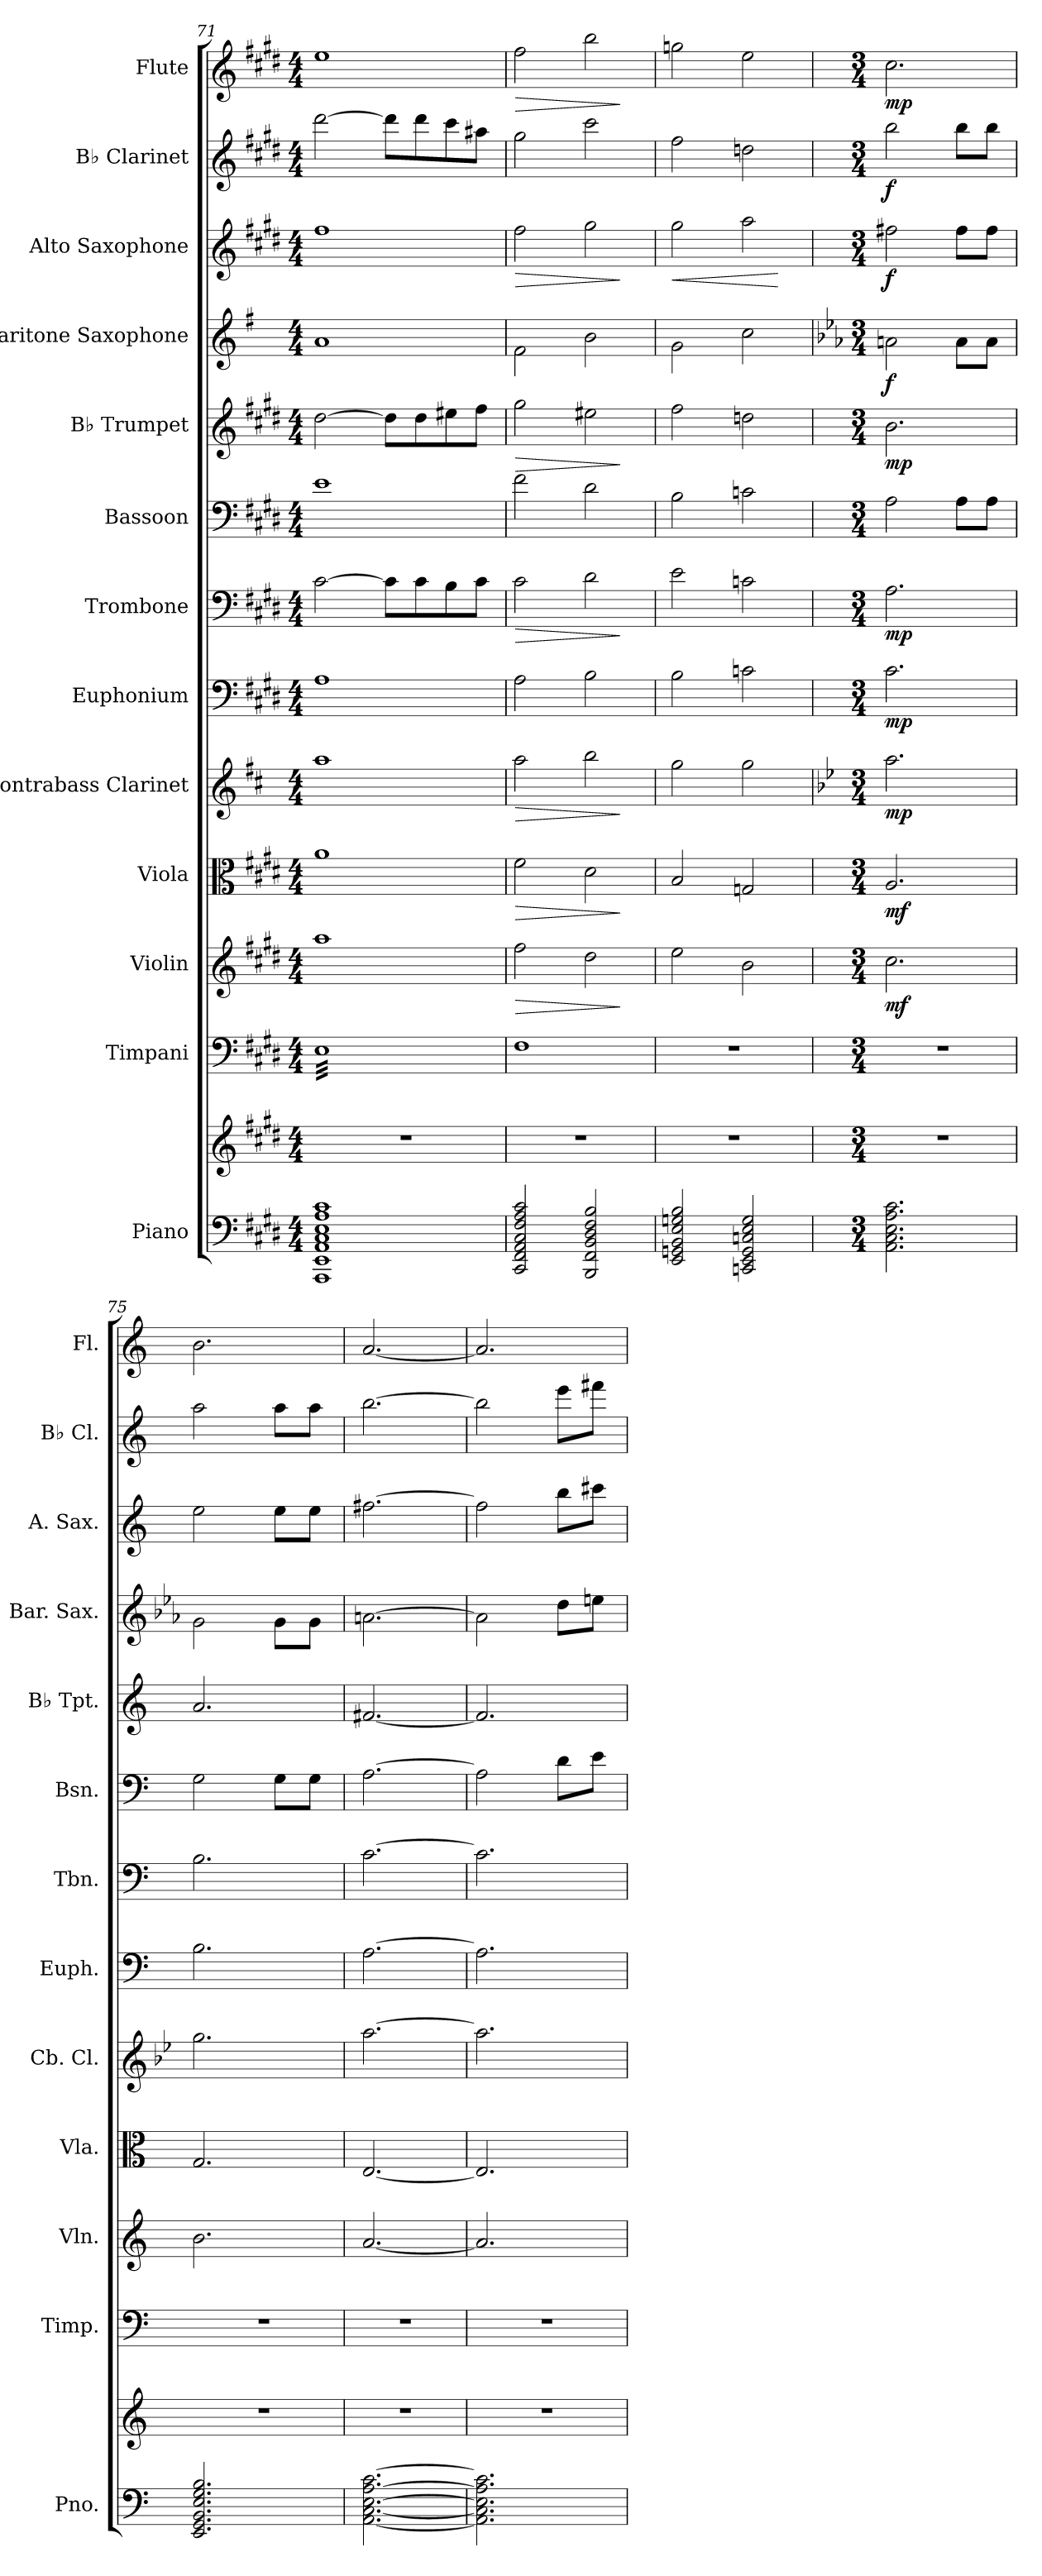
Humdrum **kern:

**kern	**kern	**kern	**kern	**dynam	**kern	**dynam	**kern	**dynam	**kern	**dynam	**kern	**dynam	**kern	**dynam	**kern	**dynam	**kern	**dynam	**kern	**dynam	**kern	**dynam	**kern	**dynam
*part13	*part13	*part12	*part11	*part11	*part10	*part10	*part9	*part9	*part8	*part8	*part7	*part7	*part6	*part6	*part5	*part5	*part4	*part4	*part3	*part3	*part2	*part2	*part1	*part1
*staff14	*staff13	*staff12	*staff11	*staff11	*staff10	*staff10	*staff9	*staff9	*staff8	*staff8	*staff7	*staff7	*staff6	*staff6	*staff5	*staff5	*staff4	*staff4	*staff3	*staff3	*staff2	*staff2	*staff1	*staff1
*I"Piano	*	*I"Timpani	*I"Violin	*	*I"Viola	*	*I"Contrabass Clarinet	*	*I"Euphonium	*	*I"Trombone	*	*I"Bassoon	*	*I"B♭ Trumpet	*	*I"Baritone Saxophone	*	*I"Alto Saxophone	*	*I"B♭ Clarinet	*	*I"Flute	*
*I'Pno.	*	*I'Timp.	*I'Vln.	*	*I'Vla.	*	*I'Cb. Cl.	*	*I'Euph.	*	*I'Tbn.	*	*I'Bsn.	*	*I'B♭ Tpt.	*	*I'Bar. Sax.	*	*I'A. Sax.	*	*I'B♭ Cl.	*	*I'Fl.	*
*clefF4	*clefG2	*clefF4	*clefG2	*	*clefC3	*	*clefG2	*	*clefF4	*	*clefF4	*	*clefF4	*	*clefG2	*	*clefG2	*	*clefG2	*	*clefG2	*	*clefG2	*
*	*	*	*	*	*	*	*ITrd15c26	*	*	*	*	*	*	*	*ITrd1c2	*	*ITrd12c21	*	*ITrd5c9	*	*ITrd1c2	*	*	*
*k[f#c#g#d#]	*k[f#c#g#d#]	*k[f#c#g#d#]	*k[f#c#g#d#]	*	*k[f#c#g#d#]	*	*k[f#c#]	*	*k[f#c#g#d#]	*	*k[f#c#g#d#]	*	*k[f#c#g#d#]	*	*k[f#c#]	*	*k[f#]	*	*k[f#]	*	*k[f#c#]	*	*k[f#c#g#d#]	*
*M4/4	*M4/4	*M4/4	*M4/4	*	*M4/4	*	*M4/4	*	*M4/4	*	*M4/4	*	*M4/4	*	*M4/4	*	*M4/4	*	*M4/4	*	*M4/4	*	*M4/4	*
=71	=71	=71	=71	=71	=71	=71	=71	=71	=71	=71	=71	=71	=71	=71	=71	=71	=71	=71	=71	=71	=71	=71	=71	=71
*	*	*tremolo	*	*	*	*	*	*	*	*	*	*	*	*	*	*	*	*	*	*	*	*	*	*
1AAA 1EE 1AA 1C# 1E 1A 1c#	1r	32ELLL	1aa	.	1a	.	1A	.	1A	.	[2c#\	.	1e	.	[2cc#\	.	1A	.	1a	.	[2ccc#\	.	1ee	.
.	.	32E	.	.	.	.	.	.	.	.	.	.	.	.	.	.	.	.	.	.	.	.	.	.
.	.	32E	.	.	.	.	.	.	.	.	.	.	.	.	.	.	.	.	.	.	.	.	.	.
.	.	32E	.	.	.	.	.	.	.	.	.	.	.	.	.	.	.	.	.	.	.	.	.	.
.	.	32E	.	.	.	.	.	.	.	.	.	.	.	.	.	.	.	.	.	.	.	.	.	.
.	.	32E	.	.	.	.	.	.	.	.	.	.	.	.	.	.	.	.	.	.	.	.	.	.
.	.	32E	.	.	.	.	.	.	.	.	.	.	.	.	.	.	.	.	.	.	.	.	.	.
.	.	32E	.	.	.	.	.	.	.	.	.	.	.	.	.	.	.	.	.	.	.	.	.	.
.	.	32E	.	.	.	.	.	.	.	.	.	.	.	.	.	.	.	.	.	.	.	.	.	.
.	.	32E	.	.	.	.	.	.	.	.	.	.	.	.	.	.	.	.	.	.	.	.	.	.
.	.	32E	.	.	.	.	.	.	.	.	.	.	.	.	.	.	.	.	.	.	.	.	.	.
.	.	32E	.	.	.	.	.	.	.	.	.	.	.	.	.	.	.	.	.	.	.	.	.	.
.	.	32E	.	.	.	.	.	.	.	.	.	.	.	.	.	.	.	.	.	.	.	.	.	.
.	.	32E	.	.	.	.	.	.	.	.	.	.	.	.	.	.	.	.	.	.	.	.	.	.
.	.	32E	.	.	.	.	.	.	.	.	.	.	.	.	.	.	.	.	.	.	.	.	.	.
.	.	32E	.	.	.	.	.	.	.	.	.	.	.	.	.	.	.	.	.	.	.	.	.	.
.	.	32E	.	.	.	.	.	.	.	.	8c#\L]	.	.	.	8cc#\L]	.	.	.	.	.	8ccc#\L]	.	.	.
.	.	32E	.	.	.	.	.	.	.	.	.	.	.	.	.	.	.	.	.	.	.	.	.	.
.	.	32E	.	.	.	.	.	.	.	.	.	.	.	.	.	.	.	.	.	.	.	.	.	.
.	.	32E	.	.	.	.	.	.	.	.	.	.	.	.	.	.	.	.	.	.	.	.	.	.
.	.	32E	.	.	.	.	.	.	.	.	8c#\	.	.	.	8cc#\	.	.	.	.	.	8ccc#\	.	.	.
.	.	32E	.	.	.	.	.	.	.	.	.	.	.	.	.	.	.	.	.	.	.	.	.	.
.	.	32E	.	.	.	.	.	.	.	.	.	.	.	.	.	.	.	.	.	.	.	.	.	.
.	.	32E	.	.	.	.	.	.	.	.	.	.	.	.	.	.	.	.	.	.	.	.	.	.
.	.	32E	.	.	.	.	.	.	.	.	8B\	.	.	.	8dd#X\	.	.	.	.	.	8bb\	.	.	.
.	.	32E	.	.	.	.	.	.	.	.	.	.	.	.	.	.	.	.	.	.	.	.	.	.
.	.	32E	.	.	.	.	.	.	.	.	.	.	.	.	.	.	.	.	.	.	.	.	.	.
.	.	32E	.	.	.	.	.	.	.	.	.	.	.	.	.	.	.	.	.	.	.	.	.	.
.	.	32E	.	.	.	.	.	.	.	.	8c#\J	.	.	.	8ee\J	.	.	.	.	.	8gg#X\J	.	.	.
.	.	32E	.	.	.	.	.	.	.	.	.	.	.	.	.	.	.	.	.	.	.	.	.	.
.	.	32E	.	.	.	.	.	.	.	.	.	.	.	.	.	.	.	.	.	.	.	.	.	.
.	.	32EJJJ	.	.	.	.	.	.	.	.	.	.	.	.	.	.	.	.	.	.	.	.	.	.
*	*	*Xtremolo	*	*	*	*	*	*	*	*	*	*	*	*	*	*	*	*	*	*	*	*	*	*
=72	=72	=72	=72	=72	=72	=72	=72	=72	=72	=72	=72	=72	=72	=72	=72	=72	=72	=72	=72	=72	=72	=72	=72	=72
!	!	!	!	!LO:HP:b	!	!LO:HP:b	!	!LO:HP:b	!	!	!	!LO:HP:b	!	!	!	!LO:HP:b	!	!	!	!LO:HP:b	!	!	!	!LO:HP:b
2CC#/ 2FF#/ 2AA/ 2C#/ 2F#/ 2A/ 2c#/	1r	1F#	2ff#\	>	2f#\	>	2A\	>	2A\	.	2c#\	>	2f#\	.	2ff#\	>	2F#\	.	2a\	>	2ff#\	.	2ff#\	>
2BBB/ 2FF#/ 2BB/ 2D#/ 2F#/ 2B/	.	.	2dd#\	.	2d#\	.	2B\	.	2B\	.	2d#\	.	2d#\	.	2dd#X\	.	2B\	.	2b\	.	2bb\	.	2bb\	.
.	.	.	.	]	.	]	.	]	.	.	.	]	.	.	.	]	.	.	.	]	.	.	.	]
=73	=73	=73	=73	=73	=73	=73	=73	=73	=73	=73	=73	=73	=73	=73	=73	=73	=73	=73	=73	=73	=73	=73	=73	=73
!	!	!	!	!	!	!	!	!	!	!	!	!	!	!	!	!	!	!	!	!LO:HP:b	!	!	!	!
2EE/ 2GGn/ 2BB/ 2E/ 2Gn/ 2B/	1r	1r	2ee\	.	2B/	.	2G\	.	2B\	.	2e\	.	2B\	.	2ee\	.	2G\	.	2b\	<	2ee\	.	2ggn\	.
2CCn/ 2EE/ 2GG/ 2Cn/ 2E/ 2G/	.	.	2b\	.	2Gn/	.	2G\	.	2cn\	.	2cn\	.	2cn\	.	2ccn\	.	2c\	.	2cc\	.	2ccn\	.	2ee\	.
.	.	.	.	.	.	.	.	.	.	.	.	.	.	.	.	.	.	.	.	[	.	.	.	.
=74	=74	=74	=74	=74	=74	=74	=74	=74	=74	=74	=74	=74	=74	=74	=74	=74	=74	=74	=74	=74	=74	=74	=74	=74
*k[]	*k[]	*k[]	*k[]	*	*k[]	*	*k[b-e-]	*	*k[]	*	*k[]	*	*k[]	*	*k[b-e-]	*	*k[b-e-a-]	*	*k[b-e-a-]	*	*k[b-e-]	*	*k[]	*
*M3/4	*M3/4	*M3/4	*M3/4	*	*M3/4	*	*M3/4	*	*M3/4	*	*M3/4	*	*M3/4	*	*M3/4	*	*M3/4	*	*M3/4	*	*M3/4	*	*M3/4	*
!	!	!	!	!LO:DY:b	!	!LO:DY:b	!	!LO:DY:b	!	!LO:DY:b	!	!LO:DY:b	!	!LO:DY:b	!	!	!	!	!	!	!	!	!	!
!	!	!	!	!	!	!	!	!	!	!	!	!	!	!LO:DY:n=1:b	!	!LO:DY:b	!	!LO:DY:b	!	!LO:DY:b	!	!LO:DY:b	!	!LO:DY:b
2.AA\ 2.C\ 2.E\ 2.A\ 2.c\	2.r	2.r	2.cc\	mf	2.A/	mf	2.A\	mp	2.c\	mp	2.A\	mp	2A\	mp f	2.a\	mp	2An\	f	2an\	f	2aa\	f	2.cc\	mp
.	.	.	.	.	.	.	.	.	.	.	.	.	8A\L	.	.	.	8A\L	.	8a\L	.	8aa\L	.	.	.
.	.	.	.	.	.	.	.	.	.	.	.	.	8A\J	.	.	.	8A\J	.	8a\J	.	8aa\J	.	.	.
=75	=75	=75	=75	=75	=75	=75	=75	=75	=75	=75	=75	=75	=75	=75	=75	=75	=75	=75	=75	=75	=75	=75	=75	=75
2.EE/ 2.GG/ 2.BB/ 2.E/ 2.G/ 2.B/	2.r	2.r	2.b\	.	2.G/	.	2.G\	.	2.B\	.	2.B\	.	2G\	.	2.g/	.	2G\	.	2g\	.	2gg\	.	2.b\	.
.	.	.	.	.	.	.	.	.	.	.	.	.	8G\L	.	.	.	8G\L	.	8g\L	.	8gg\L	.	.	.
.	.	.	.	.	.	.	.	.	.	.	.	.	8G\J	.	.	.	8G\J	.	8g\J	.	8gg\J	.	.	.
=76	=76	=76	=76	=76	=76	=76	=76	=76	=76	=76	=76	=76	=76	=76	=76	=76	=76	=76	=76	=76	=76	=76	=76	=76
[2.AA\ [2.C\ [2.E\ [2.A\ [2.c\	2.r	2.r	[2.a/	.	[2.E/	.	[2.A\	.	[2.A\	.	[2.c\	.	[2.A\	.	[2.en/	.	[2.An\	.	[2.an\	.	[2.aa\	.	[2.a/	.
!!LO:PB:g=z
=77	=77	=77	=77	=77	=77	=77	=77	=77	=77	=77	=77	=77	=77	=77	=77	=77	=77	=77	=77	=77	=77	=77	=77	=77
2.AA\] 2.C\] 2.E\] 2.A\] 2.c\]	2.r	2.r	2.a/]	.	2.E/]	.	2.A\]	.	2.A\]	.	2.c\]	.	2A\]	.	2.e/]	.	2A\]	.	2a\]	.	2aa\]	.	2.a/]	.
.	.	.	.	.	.	.	.	.	.	.	.	.	8d\L	.	.	.	8d\L	.	8dd\L	.	8ddd\L	.	.	.
.	.	.	.	.	.	.	.	.	.	.	.	.	8e\J	.	.	.	8en\J	.	8een\J	.	8eeen\J	.	.	.
=	=	=	=	=	=	=	=	=	=	=	=	=	=	=	=	=	=	=	=	=	=	=	=	=
*-	*-	*-	*-	*-	*-	*-	*-	*-	*-	*-	*-	*-	*-	*-	*-	*-	*-	*-	*-	*-	*-	*-	*-	*-
